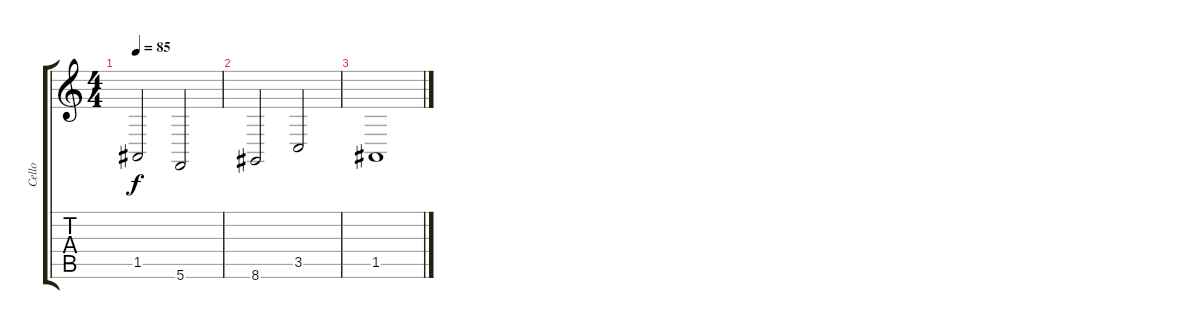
\track ("Cello" "Cello") {instrument cello}
\staff {score tabs}
\tuning (E4 B3 G3 D3 A2 C2) {hide}
\ts (4 4)
\tempo 85
\clef g2
\ks c
1.5.2{dy f} 5.6.2 |
8.6.2 3.5.2 |
1.5.1
